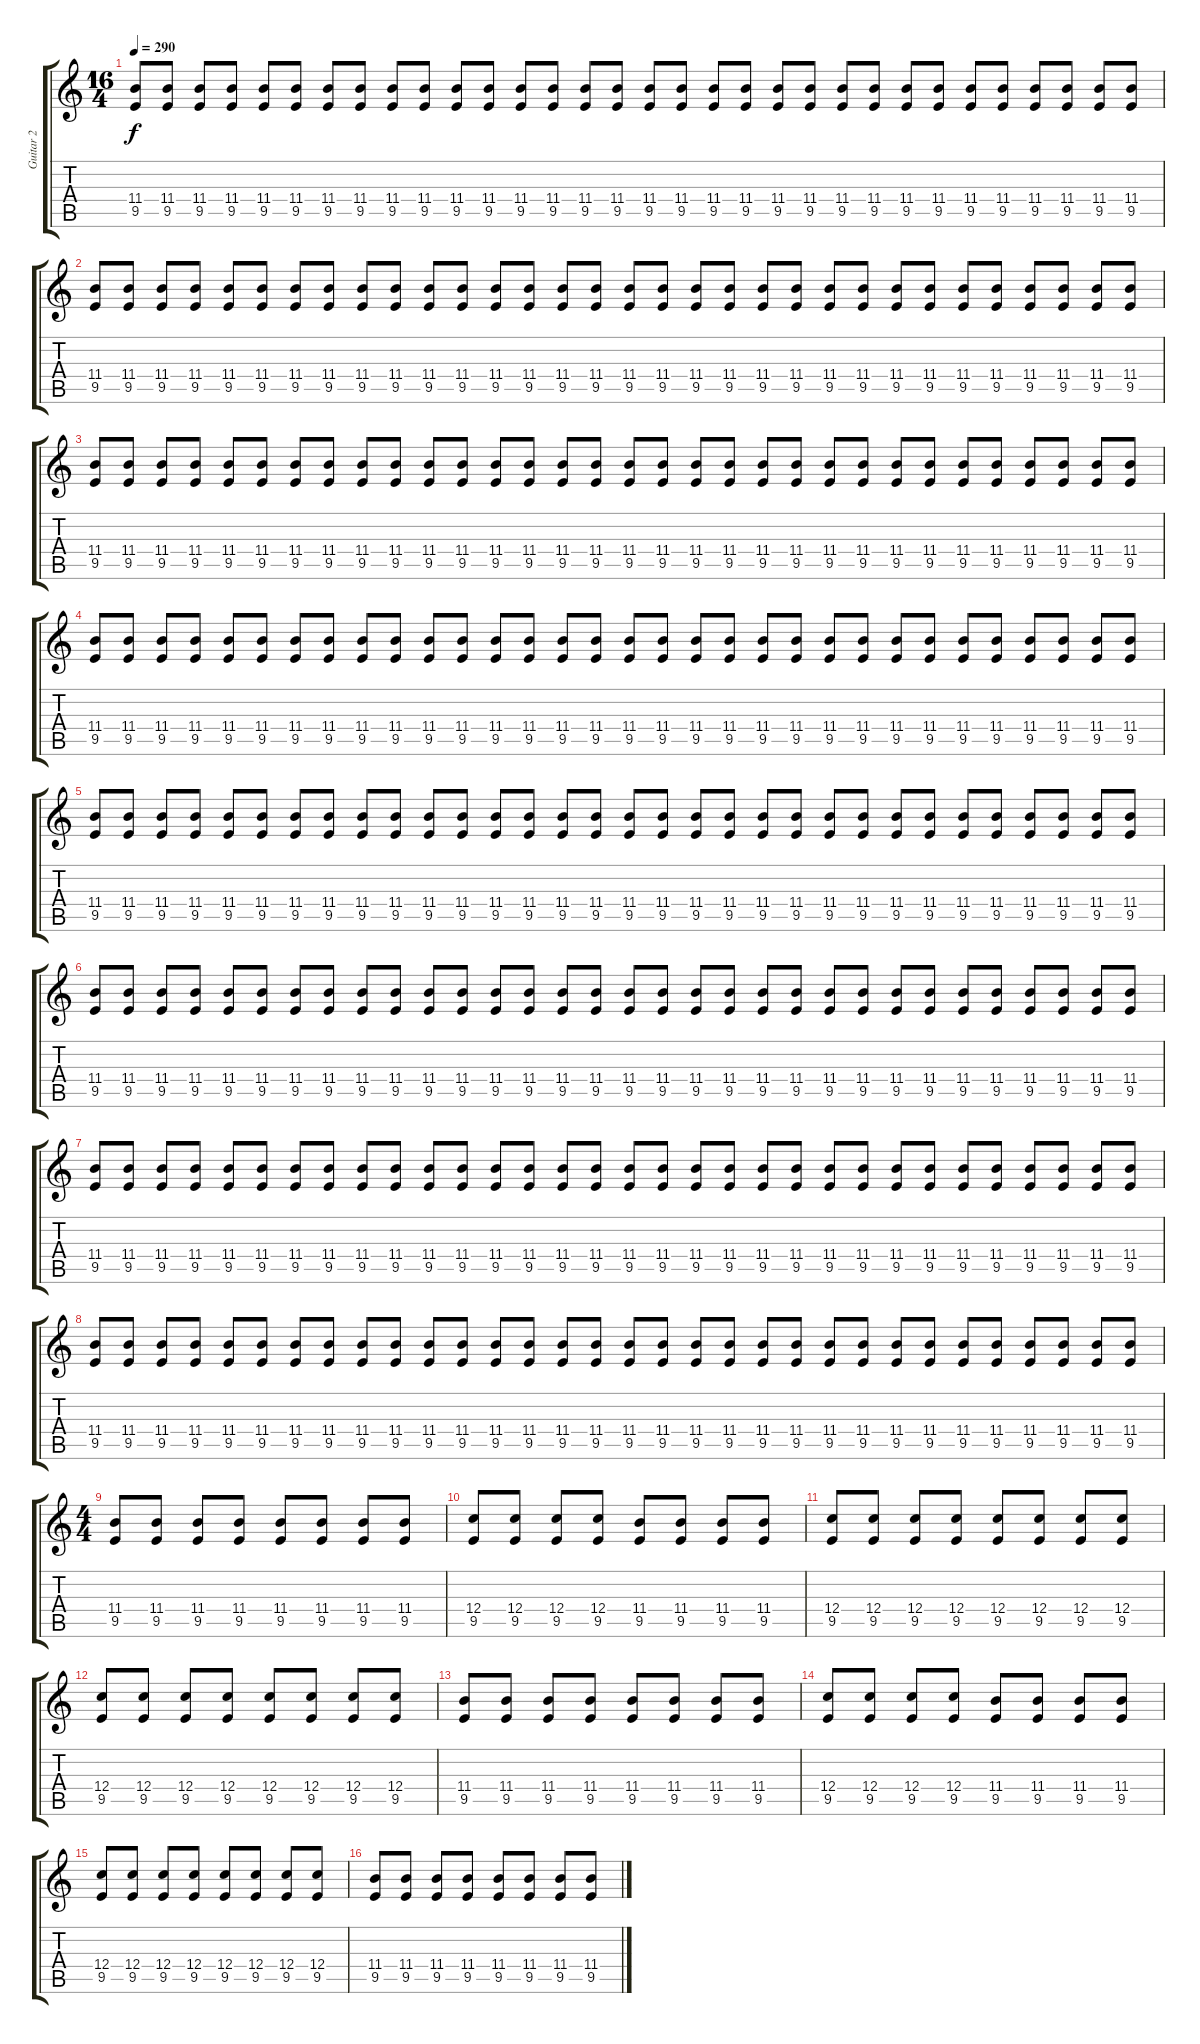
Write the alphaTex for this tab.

\track ("Guitar 2" "Guitar 2") {instrument distortionguitar}
\staff {score tabs}
\tuning (D4 A3 F3 C3 G2 D2) {hide}
\ts (16 4)
\tempo 290
\clef g2
\ks c
(11.4 9.5).8{dy f} (11.4 9.5).8 (11.4 9.5).8 (11.4 9.5).8 (11.4 9.5).8 (11.4 9.5).8 (11.4 9.5).8 (11.4 9.5).8 (11.4 9.5).8 (11.4 9.5).8 (11.4 9.5).8 (11.4 9.5).8 (11.4 9.5).8 (11.4 9.5).8 (11.4 9.5).8 (11.4 9.5).8 (11.4 9.5).8 (11.4 9.5).8 (11.4 9.5).8 (11.4 9.5).8 (11.4 9.5).8 (11.4 9.5).8 (11.4 9.5).8 (11.4 9.5).8 (11.4 9.5).8 (11.4 9.5).8 (11.4 9.5).8 (11.4 9.5).8 (11.4 9.5).8 (11.4 9.5).8 (11.4 9.5).8 (11.4 9.5).8 |
(11.4 9.5).8 (11.4 9.5).8 (11.4 9.5).8 (11.4 9.5).8 (11.4 9.5).8 (11.4 9.5).8 (11.4 9.5).8 (11.4 9.5).8 (11.4 9.5).8 (11.4 9.5).8 (11.4 9.5).8 (11.4 9.5).8 (11.4 9.5).8 (11.4 9.5).8 (11.4 9.5).8 (11.4 9.5).8 (11.4 9.5).8 (11.4 9.5).8 (11.4 9.5).8 (11.4 9.5).8 (11.4 9.5).8 (11.4 9.5).8 (11.4 9.5).8 (11.4 9.5).8 (11.4 9.5).8 (11.4 9.5).8 (11.4 9.5).8 (11.4 9.5).8 (11.4 9.5).8 (11.4 9.5).8 (11.4 9.5).8 (11.4 9.5).8 |
(11.4 9.5).8 (11.4 9.5).8 (11.4 9.5).8 (11.4 9.5).8 (11.4 9.5).8 (11.4 9.5).8 (11.4 9.5).8 (11.4 9.5).8 (11.4 9.5).8 (11.4 9.5).8 (11.4 9.5).8 (11.4 9.5).8 (11.4 9.5).8 (11.4 9.5).8 (11.4 9.5).8 (11.4 9.5).8 (11.4 9.5).8 (11.4 9.5).8 (11.4 9.5).8 (11.4 9.5).8 (11.4 9.5).8 (11.4 9.5).8 (11.4 9.5).8 (11.4 9.5).8 (11.4 9.5).8 (11.4 9.5).8 (11.4 9.5).8 (11.4 9.5).8 (11.4 9.5).8 (11.4 9.5).8 (11.4 9.5).8 (11.4 9.5).8 |
(11.4 9.5).8 (11.4 9.5).8 (11.4 9.5).8 (11.4 9.5).8 (11.4 9.5).8 (11.4 9.5).8 (11.4 9.5).8 (11.4 9.5).8 (11.4 9.5).8 (11.4 9.5).8 (11.4 9.5).8 (11.4 9.5).8 (11.4 9.5).8 (11.4 9.5).8 (11.4 9.5).8 (11.4 9.5).8 (11.4 9.5).8 (11.4 9.5).8 (11.4 9.5).8 (11.4 9.5).8 (11.4 9.5).8 (11.4 9.5).8 (11.4 9.5).8 (11.4 9.5).8 (11.4 9.5).8 (11.4 9.5).8 (11.4 9.5).8 (11.4 9.5).8 (11.4 9.5).8 (11.4 9.5).8 (11.4 9.5).8 (11.4 9.5).8 |
(11.4 9.5).8 (11.4 9.5).8 (11.4 9.5).8 (11.4 9.5).8 (11.4 9.5).8 (11.4 9.5).8 (11.4 9.5).8 (11.4 9.5).8 (11.4 9.5).8 (11.4 9.5).8 (11.4 9.5).8 (11.4 9.5).8 (11.4 9.5).8 (11.4 9.5).8 (11.4 9.5).8 (11.4 9.5).8 (11.4 9.5).8 (11.4 9.5).8 (11.4 9.5).8 (11.4 9.5).8 (11.4 9.5).8 (11.4 9.5).8 (11.4 9.5).8 (11.4 9.5).8 (11.4 9.5).8 (11.4 9.5).8 (11.4 9.5).8 (11.4 9.5).8 (11.4 9.5).8 (11.4 9.5).8 (11.4 9.5).8 (11.4 9.5).8 |
(11.4 9.5).8 (11.4 9.5).8 (11.4 9.5).8 (11.4 9.5).8 (11.4 9.5).8 (11.4 9.5).8 (11.4 9.5).8 (11.4 9.5).8 (11.4 9.5).8 (11.4 9.5).8 (11.4 9.5).8 (11.4 9.5).8 (11.4 9.5).8 (11.4 9.5).8 (11.4 9.5).8 (11.4 9.5).8 (11.4 9.5).8 (11.4 9.5).8 (11.4 9.5).8 (11.4 9.5).8 (11.4 9.5).8 (11.4 9.5).8 (11.4 9.5).8 (11.4 9.5).8 (11.4 9.5).8 (11.4 9.5).8 (11.4 9.5).8 (11.4 9.5).8 (11.4 9.5).8 (11.4 9.5).8 (11.4 9.5).8 (11.4 9.5).8 |
(11.4 9.5).8 (11.4 9.5).8 (11.4 9.5).8 (11.4 9.5).8 (11.4 9.5).8 (11.4 9.5).8 (11.4 9.5).8 (11.4 9.5).8 (11.4 9.5).8 (11.4 9.5).8 (11.4 9.5).8 (11.4 9.5).8 (11.4 9.5).8 (11.4 9.5).8 (11.4 9.5).8 (11.4 9.5).8 (11.4 9.5).8 (11.4 9.5).8 (11.4 9.5).8 (11.4 9.5).8 (11.4 9.5).8 (11.4 9.5).8 (11.4 9.5).8 (11.4 9.5).8 (11.4 9.5).8 (11.4 9.5).8 (11.4 9.5).8 (11.4 9.5).8 (11.4 9.5).8 (11.4 9.5).8 (11.4 9.5).8 (11.4 9.5).8 |
(11.4 9.5).8 (11.4 9.5).8 (11.4 9.5).8 (11.4 9.5).8 (11.4 9.5).8 (11.4 9.5).8 (11.4 9.5).8 (11.4 9.5).8 (11.4 9.5).8 (11.4 9.5).8 (11.4 9.5).8 (11.4 9.5).8 (11.4 9.5).8 (11.4 9.5).8 (11.4 9.5).8 (11.4 9.5).8 (11.4 9.5).8 (11.4 9.5).8 (11.4 9.5).8 (11.4 9.5).8 (11.4 9.5).8 (11.4 9.5).8 (11.4 9.5).8 (11.4 9.5).8 (11.4 9.5).8 (11.4 9.5).8 (11.4 9.5).8 (11.4 9.5).8 (11.4 9.5).8 (11.4 9.5).8 (11.4 9.5).8 (11.4 9.5).8 |
\ts (4 4)
(11.4 9.5).8 (11.4 9.5).8 (11.4 9.5).8 (11.4 9.5).8 (11.4 9.5).8 (11.4 9.5).8 (11.4 9.5).8 (11.4 9.5).8 |
(12.4 9.5).8 (12.4 9.5).8 (12.4 9.5).8 (12.4 9.5).8 (11.4 9.5).8 (11.4 9.5).8 (11.4 9.5).8 (11.4 9.5).8 |
(12.4 9.5).8 (12.4 9.5).8 (12.4 9.5).8 (12.4 9.5).8 (12.4 9.5).8 (12.4 9.5).8 (12.4 9.5).8 (12.4 9.5).8 |
(12.4 9.5).8 (12.4 9.5).8 (12.4 9.5).8 (12.4 9.5).8 (12.4 9.5).8 (12.4 9.5).8 (12.4 9.5).8 (12.4 9.5).8 |
(11.4 9.5).8 (11.4 9.5).8 (11.4 9.5).8 (11.4 9.5).8 (11.4 9.5).8 (11.4 9.5).8 (11.4 9.5).8 (11.4 9.5).8 |
(12.4 9.5).8 (12.4 9.5).8 (12.4 9.5).8 (12.4 9.5).8 (11.4 9.5).8 (11.4 9.5).8 (11.4 9.5).8 (11.4 9.5).8 |
(12.4 9.5).8 (12.4 9.5).8 (12.4 9.5).8 (12.4 9.5).8 (12.4 9.5).8 (12.4 9.5).8 (12.4 9.5).8 (12.4 9.5).8 |
(11.4 9.5).8 (11.4 9.5).8 (11.4 9.5).8 (11.4 9.5).8 (11.4 9.5).8 (11.4 9.5).8 (11.4 9.5).8 (11.4 9.5).8
